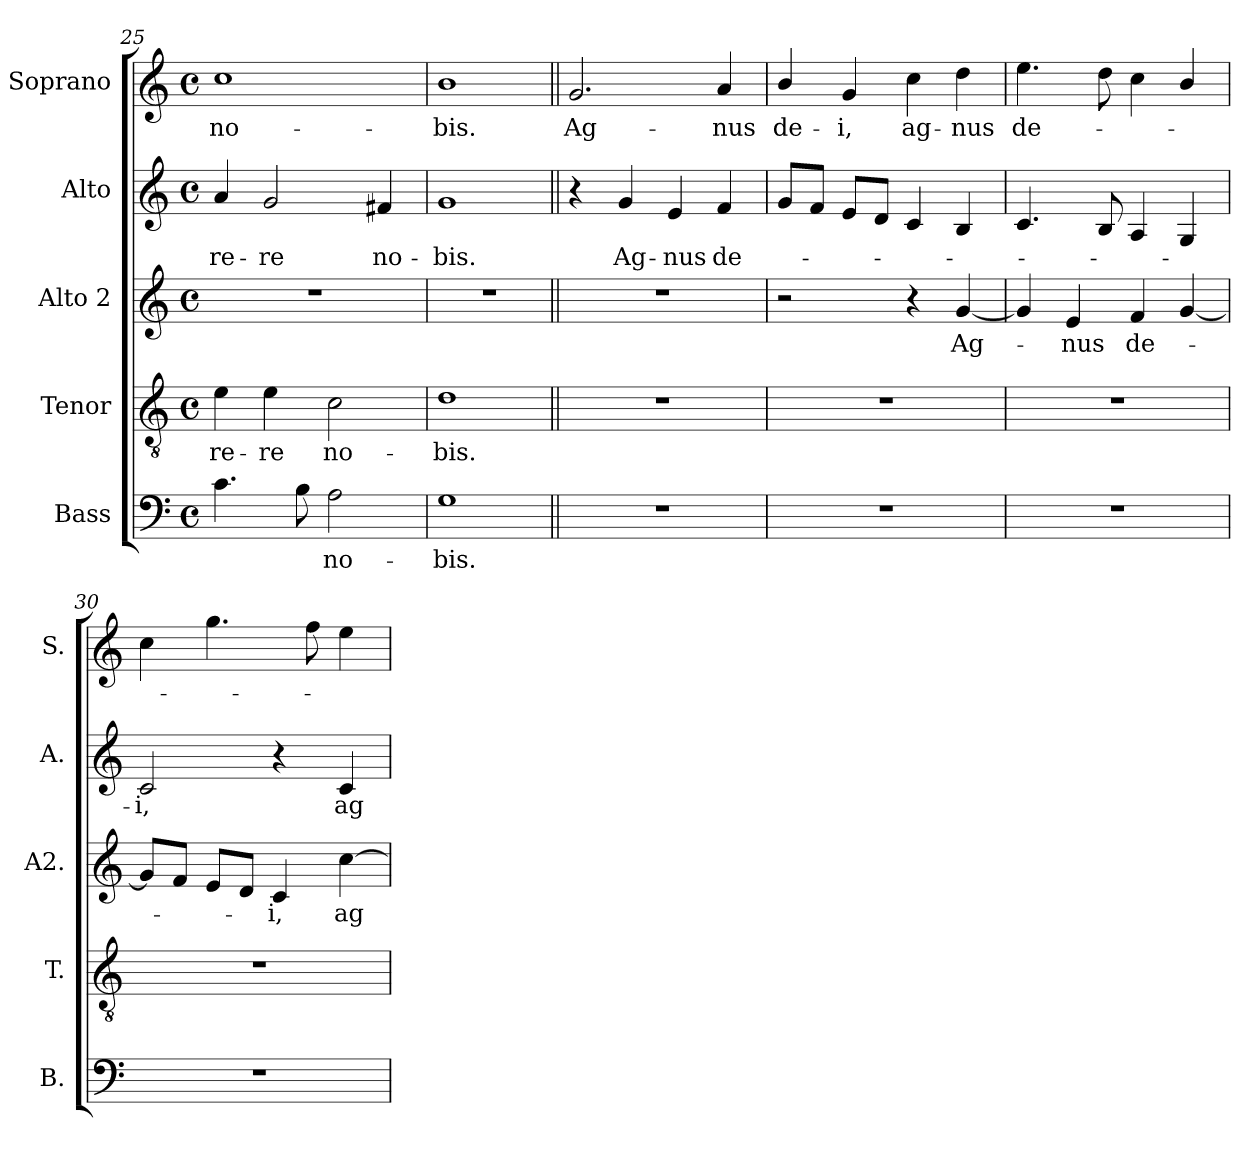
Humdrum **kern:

**kern	**text	**kern	**text	**kern	**text	**kern	**text	**kern	**text
*part5	*part5	*part4	*part4	*part3	*part3	*part2	*part2	*part1	*part1
*staff5	*staff5	*staff4	*staff4	*staff3	*staff3	*staff2	*staff2	*staff1	*staff1
*I"Bass	*	*I"Tenor	*	*I"Alto 2	*	*I"Alto	*	*I"Soprano	*
*I'B.	*	*I'T.	*	*I'A2.	*	*I'A.	*	*I'S.	*
*clefF4	*	*clefGv2	*	*clefG2	*	*clefG2	*	*clefG2	*
*	*	*ITrd7c12	*	*	*	*	*	*	*
*k[]	*	*k[]	*	*k[]	*	*k[]	*	*k[]	*
*C:	*	*C:	*	*C:	*	*C:	*	*C:	*
*M4/4	*	*M4/4	*	*M4/4	*	*M4/4	*	*M4/4	*
*met(c)	*	*met(c)	*	*met(c)	*	*met(c)	*	*met(c)	*
=25	=25	=25	=25	=25	=25	=25	=25	=25	=25
!	!	!	!LO:LY:b:color=#000000	!	!	!	!	!	!
!	!	!	!	!	!	!	!LO:LY:b:color=#000000	!	!
!	!	!	!	!	!	!	!	!	!LO:LY:b:color=#000000
4.ci\	.	4Ei\	-re-	1r	.	4ai/	-re-	1cci	no-
!	!	!	!LO:LY:b:color=#000000	!	!	!	!	!	!
!	!	!	!	!	!	!	!LO:LY:b:color=#000000	!	!
.	.	4Ei\	-re	.	.	2gi/	-re	.	.
8Bi\	.	.	.	.	.	.	.	.	.
!	!LO:LY:b:color=#000000	!	!	!	!	!	!	!	!
!	!	!	!LO:LY:b:color=#000000	!	!	!	!	!	!
2Ai\	no-	2Ci\	no-	.	.	.	.	.	.
!	!	!	!	!	!	!	!LO:LY:b:color=#000000	!	!
.	.	.	.	.	.	4f#i/	no-	.	.
=26	=26	=26	=26	=26	=26	=26	=26	=26	=26
!	!LO:LY:b:color=#000000	!	!	!	!	!	!	!	!
!	!	!	!LO:LY:b:color=#000000	!	!	!	!	!	!
!	!	!	!	!	!	!	!LO:LY:b:color=#000000	!	!
!	!	!	!	!	!	!	!	!	!LO:LY:b:color=#000000
1Gi	-bis.	1Di	-bis.	1r	.	1gi	-bis.	1bi	-bis.
!!LO:LB:g=z
=27||	=27||	=27||	=27||	=27||	=27||	=27||	=27||	=27||	=27||
!	!	!	!	!	!	!	!	!	!LO:LY:b:color=#000000
1r	.	1r	.	1r	.	4r	.	2.gi/	Ag-
!	!	!	!	!	!	!	!LO:LY:b:color=#000000	!	!
.	.	.	.	.	.	4gi/	Ag-	.	.
!	!	!	!	!	!	!	!LO:LY:b:color=#000000	!	!
.	.	.	.	.	.	4ei/	-nus	.	.
!	!	!	!	!	!	!	!LO:LY:b:color=#000000	!	!
!	!	!	!	!	!	!	!	!	!LO:LY:b:color=#000000
.	.	.	.	.	.	4fi/	de-	4ai/	-nus
=28	=28	=28	=28	=28	=28	=28	=28	=28	=28
!	!	!	!	!	!	!	!	!	!LO:LY:b:color=#000000
1r	.	1r	.	2r	.	8gi/L	.	4bi/	de-
.	.	.	.	.	.	8fi/J	.	.	.
!	!	!	!	!	!	!	!	!	!LO:LY:b:color=#000000
.	.	.	.	.	.	8ei/L	.	4gi/	-i,
.	.	.	.	.	.	8di/J	.	.	.
!	!	!	!	!	!	!	!	!	!LO:LY:b:color=#000000
.	.	.	.	4r	.	4ci/	.	4cci\	ag-
!	!	!	!	!	!LO:LY:b:color=#000000	!	!	!	!
!	!	!	!	!	!	!	!	!	!LO:LY:b:color=#000000
.	.	.	.	[4gi/	Ag-	4Bi/	.	4ddi\	-nus
=29	=29	=29	=29	=29	=29	=29	=29	=29	=29
!	!	!	!	!	!	!	!	!	!LO:LY:b:color=#000000
1r	.	1r	.	4gi/]	.	4.ci/	.	4.eei\	de-
!	!	!	!	!	!LO:LY:b:color=#000000	!	!	!	!
.	.	.	.	4ei/	-nus	.	.	.	.
.	.	.	.	.	.	8Bi/	.	8ddi\	.
!	!	!	!	!	!LO:LY:b:color=#000000	!	!	!	!
.	.	.	.	4fi/	de-	4Ai/	.	4cci\	.
.	.	.	.	[4gi/	.	4Gi/	.	4bi/	.
=30	=30	=30	=30	=30	=30	=30	=30	=30	=30
!	!	!	!	!	!	!	!LO:LY:b:color=#000000	!	!
1r	.	1r	.	8gi/L]	.	2ci/	-i,	4cci\	.
.	.	.	.	8fi/J	.	.	.	.	.
.	.	.	.	8ei/L	.	.	.	4.ggi\	.
.	.	.	.	8di/J	.	.	.	.	.
!	!	!	!	!	!LO:LY:b:color=#000000	!	!	!	!
.	.	.	.	4ci/	-i,	4r	.	.	.
.	.	.	.	.	.	.	.	8ffi\	.
!	!	!	!	!	!LO:LY:b:color=#000000	!	!	!	!
!	!	!	!	!	!	!	!LO:LY:b:color=#000000	!	!
.	.	.	.	[4cci\	ag-	4ci/	ag-	4eei\	.
=	=	=	=	=	=	=	=	=	=
*-	*-	*-	*-	*-	*-	*-	*-	*-	*-
